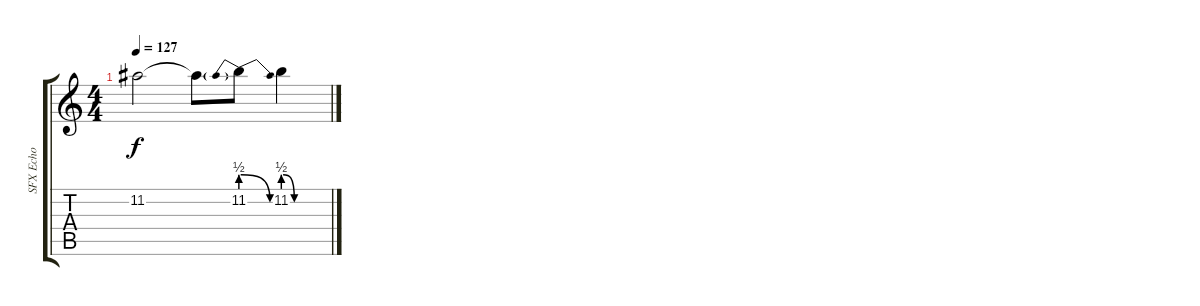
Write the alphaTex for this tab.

\track ("SFX Echo" "SFX Echo") {instrument overdrivenguitar}
\staff {score tabs}
\tuning (E4 B3 G3 D3 A2 E2) {hide}
\ts (4 4)
\tempo 127
\clef g2
\ks c
11.2{t}.2{dy f} 11.2{t}.8 11.2{be (prebendrelease 0 2 60 0)}.8 11.2{be (custom 0 2 15 0 30 0 45 0 60 0)}.4
